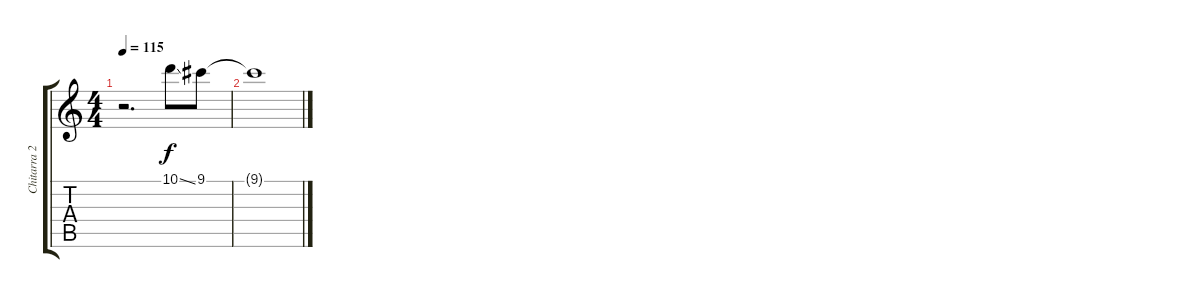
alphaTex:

\track ("Chitarra 2" "Chitarra 2") {instrument electricguitarmuted bank 255}
\staff {score tabs}
\tuning (E4 B3 G3 D3 A2 E2) {hide}
\ts (4 4)
\tempo 115
\clef g2
\ks c
r.2{d dy f} 10.1{ss}.8 9.1.8 |
9.1{t}.1
